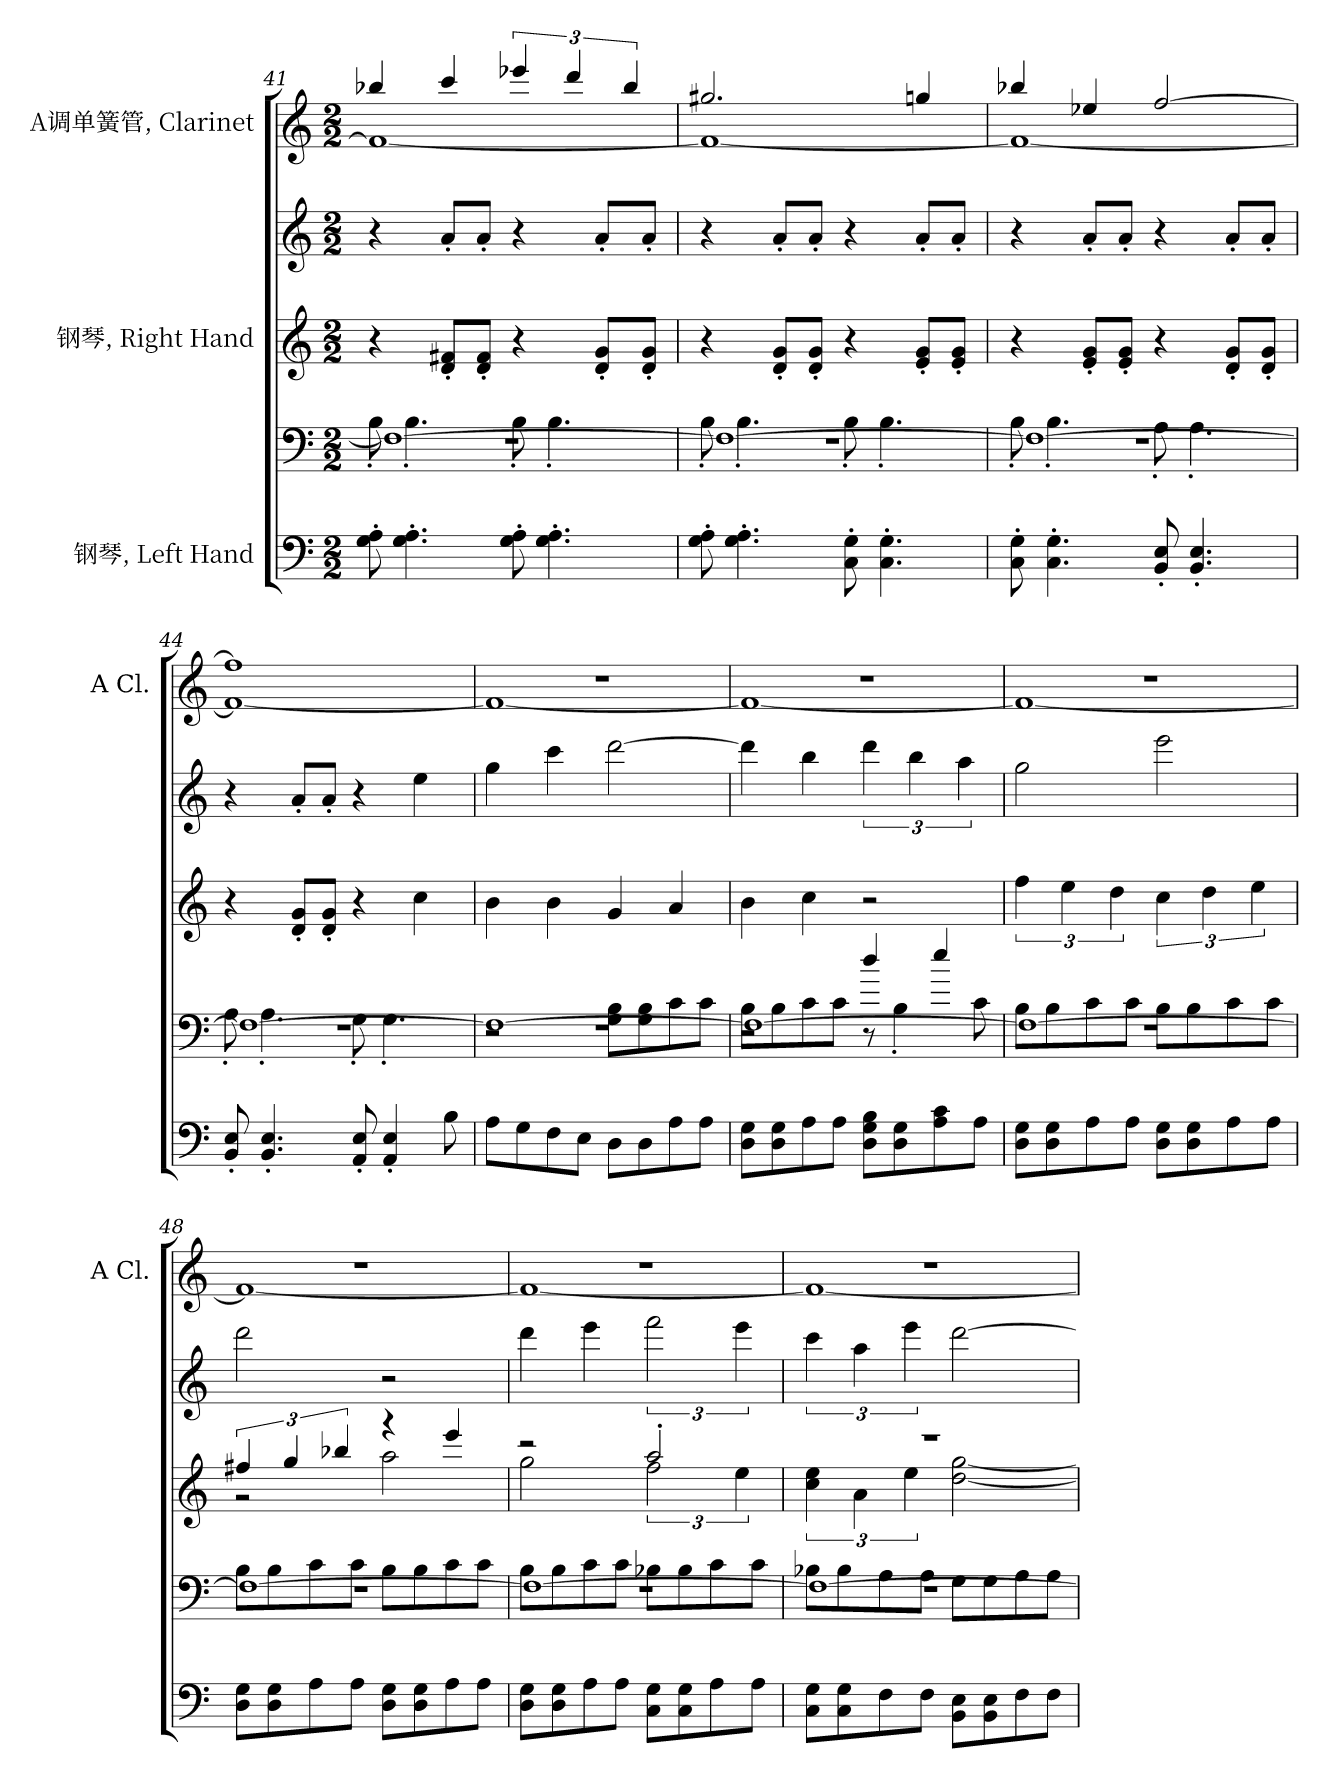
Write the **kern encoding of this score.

**kern	**kern	**kern	**kern	**kern
*part3	*part3	*part2	*part2	*part1
*staff5	*staff4	*staff3	*staff2	*staff1
*I"钢琴, Left Hand	*	*I"钢琴, Right Hand	*	*I"A调单簧管, Clarinet
*	*	*	*	*I'A Cl.
*clefF4	*clefF4	*clefG2	*clefG2	*clefG2
*	*	*	*	*ITrd2c3
*k[]	*k[]	*k[]	*k[]	*k[f#c#g#]
*M2/2	*M2/2	*M2/2	*M2/2	*M2/2
=41	=41	=41	=41	=41
*	*^	*	*	*^
*	*	*^	*	*	*	*
8G\' 8A\'	1r	8B'\	1F#_	4r	4r	4ggn/	1d#_
4.G\' 4.A\'	.	4.B'\	.	.	.	.	.
.	.	.	.	8d/' 8f#X/'L	8a'/L	4aa/	.
.	.	.	.	8d/' 8f#/'J	8a'/J	.	.
8G\' 8A\'	.	8B'\	.	4r	4r	6cccn/	.
4.G\' 4.A\'	.	4.B'\	.	.	.	.	.
.	.	.	.	.	.	6bb/	.
.	.	.	.	8d/' 8g/'L	8a'/L	.	.
.	.	.	.	.	.	6gg/	.
.	.	.	.	8d/' 8g/'J	8a'/J	.	.
!!LO:LB:g=z	!!
=42	=42	=42	=42	=42	=42	=42	=42
8G\' 8A\'	1r	8B'\	1F#_	4r	4r	2.ee#X/	1d#_
4.G\' 4.A\'	.	4.B'\	.	.	.	.	.
.	.	.	.	8d/' 8g/'L	8a'/L	.	.
.	.	.	.	8d/' 8g/'J	8a'/J	.	.
8C\' 8G\'	.	8B'\	.	4r	4r	.	.
4.C\' 4.G\'	.	4.B'\	.	.	.	.	.
.	.	.	.	8e/' 8g/'L	8a'/L	4een/	.
.	.	.	.	8e/' 8g/'J	8a'/J	.	.
=43	=43	=43	=43	=43	=43	=43	=43
8C\' 8G\'	1r	8B'\	1F#_	4r	4r	4ggn/	1d#_
4.C\' 4.G\'	.	4.B'\	.	.	.	.	.
.	.	.	.	8e/' 8g/'L	8a'/L	4ccn/	.
.	.	.	.	8e/' 8g/'J	8a'/J	.	.
8BB/' 8E/'	.	8A'\	.	4r	4r	[2dd/	.
4.BB/' 4.E/'	.	4.A'\	.	.	.	.	.
.	.	.	.	8d/' 8g/'L	8a'/L	.	.
.	.	.	.	8d/' 8g/'J	8a'/J	.	.
=44	=44	=44	=44	=44	=44	=44	=44
8BB/' 8E/'	1r	8A'\	1F#_	4r	4r	1dd]	1d#_
4.BB/' 4.E/'	.	4.A'\	.	.	.	.	.
.	.	.	.	8d/' 8g/'L	8a'/L	.	.
.	.	.	.	8d/' 8g/'J	8a'/J	.	.
8AA/' 8E/'	.	8G'\	.	4r	4r	.	.
4AA/' 4E/'	.	4.G'\	.	.	.	.	.
.	.	.	.	4cc\	4ee\	.	.
8B\	.	.	.	.	.	.	.
=45	=45	=45	=45	=45	=45	=45	=45
8A\L	1r	2r	1F#_	4b\	4gg\	1r	1d#_
8G\	.	.	.	.	.	.	.
8F\	.	.	.	4b\	4ccc\	.	.
8E\J	.	.	.	.	.	.	.
8D\L	.	8G\ 8B\L	.	4g/	[2ddd\	.	.
8D\	.	8G\ 8B\	.	.	.	.	.
8A\	.	8c\	.	4a/	.	.	.
8A\J	.	8c\J	.	.	.	.	.
!!LO:PB:g=z	!!
=46	=46	=46	=46	=46	=46	=46	=46
8D\ 8G\L	2r	8B\L	1F#_	4b\	4ddd\]	1r	1d#_
8D\ 8G\	.	8B\	.	.	.	.	.
8A\	.	8c\	.	4cc\	4bb\	.	.
8A\J	.	8c\J	.	.	.	.	.
8D\ 8G\ 8B\L	4dd/	8r	.	2r	6ddd\	.	.
8D\ 8G\	.	4B'\	.	.	.	.	.
.	.	.	.	.	6bb\	.	.
8A\ 8c\	4ee/	.	.	.	.	.	.
.	.	.	.	.	6aa\	.	.
8A\J	.	8c\	.	.	.	.	.
=47	=47	=47	=47	=47	=47	=47	=47
8D\ 8G\L	1r	8B\L	1F#_	6ff\	2gg\	1r	1d#_
8D\ 8G\	.	8B\	.	.	.	.	.
.	.	.	.	6ee\	.	.	.
8A\	.	8c\	.	.	.	.	.
.	.	.	.	6dd\	.	.	.
8A\J	.	8c\J	.	.	.	.	.
8D\ 8G\L	.	8B\L	.	6cc\	2eee\	.	.
8D\ 8G\	.	8B\	.	.	.	.	.
.	.	.	.	6dd\	.	.	.
8A\	.	8c\	.	.	.	.	.
.	.	.	.	6ee\	.	.	.
8A\J	.	8c\J	.	.	.	.	.
=48	=48	=48	=48	=48	=48	=48	=48
*	*	*	*	*^	*	*	*
8D\ 8G\L	1r	8B\L	1F#_	6ff#X/	2r	2ddd\	1r	1d#_
8D\ 8G\	.	8B\	.	.	.	.	.	.
.	.	.	.	6gg/	.	.	.	.
8A\	.	8c\	.	.	.	.	.	.
.	.	.	.	6bb-X/	.	.	.	.
8A\J	.	8c\J	.	.	.	.	.	.
8D\ 8G\L	.	8B\L	.	4r	2aa\	2r	.	.
8D\ 8G\	.	8B\	.	.	.	.	.	.
8A\	.	8c\	.	4eee/	.	.	.	.
8A\J	.	8c\J	.	.	.	.	.	.
=49	=49	=49	=49	=49	=49	=49	=49	=49
8D\ 8G\L	1r	8B\L	1F#_	2r	2gg\	4ddd\	1r	1d#_
8D\ 8G\	.	8B\	.	.	.	.	.	.
8A\	.	8c\	.	.	.	4eee\	.	.
8A\J	.	8c\J	.	.	.	.	.	.
8C\ 8G\L	.	8B-X\L	.	2aa'/	3ff\	3fff\	.	.
8C\ 8G\	.	8B-\	.	.	.	.	.	.
8A\	.	8c\	.	.	.	.	.	.
.	.	.	.	.	6ee\	6eee\	.	.
8A\J	.	8c\J	.	.	.	.	.	.
!!LO:LB:g=z	!!
=50	=50	=50	=50	=50	=50	=50	=50	=50
8C\ 8G\L	1r	8B-X\L	1F#_	1r	6cc\ 6ee\	6ccc\	1r	1d#_
8C\ 8G\	.	8B-\	.	.	.	.	.	.
.	.	.	.	.	6a\	6aa\	.	.
8F\	.	8A\	.	.	.	.	.	.
.	.	.	.	.	6ee\	6eee\	.	.
8F\J	.	8A\J	.	.	.	.	.	.
8BB\ 8E\L	.	8G\L	.	.	[2dd\ [2gg\	[2ddd\	.	.
8BB\ 8E\	.	8G\	.	.	.	.	.	.
8F\	.	8A\	.	.	.	.	.	.
8F\J	.	8A\J	.	.	.	.	.	.
*	*v	*v	*v	*	*	*	*v	*v
*	*	*v	*v	*	*
=	=	=	=	=
*-	*-	*-	*-	*-
